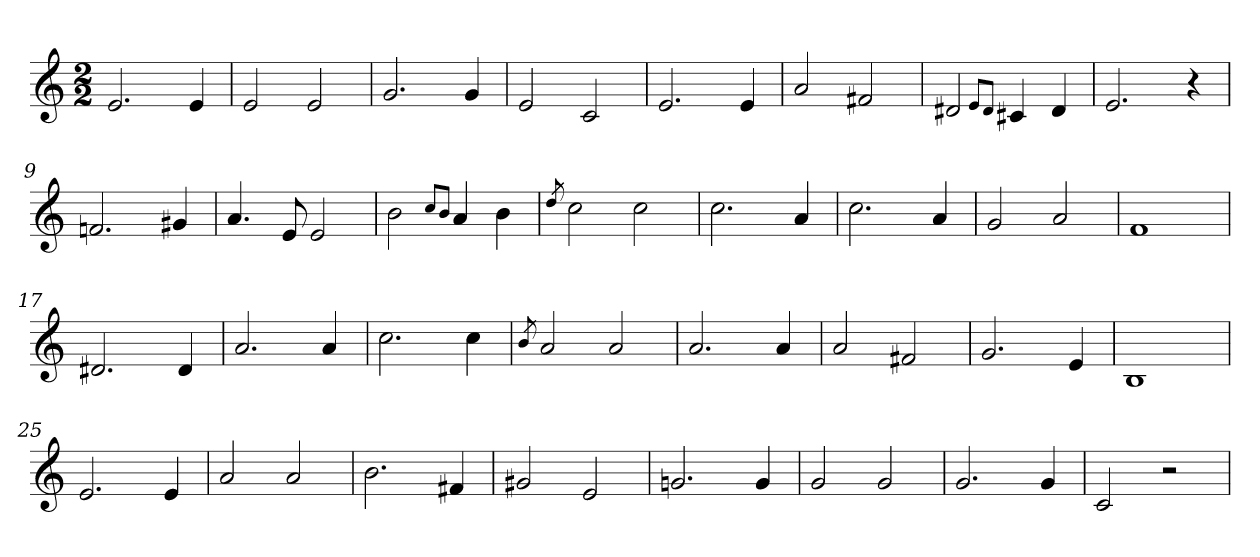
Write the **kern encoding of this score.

**kern
*part1
*staff1
*clefG2
*k[]
*M2/2
=1
2.e/
4e/
=2
2e/
2e/
=3
2.g/
4g/
=4
2e/
2c/
=5
2.e/
4e/
=6
2a/
2f#X/
=7
2d#X/
8qe/L
8qd#/J
4c#X/
4d#/
=8
2.e/
4r
=9
2.fn/
4g#X/
=10
4.a/
8e/
2e/
=11
2b\
8qcc/L
8qb/J
4a/
4b\
=12
8qdd/
2cc\
2cc\
!!LO:LB:g=z
=13
2.cc\
4a/
=14
2.cc\
4a/
=15
2g/
2a/
=16
1f
=17
2.d#X/
4d#/
=18
2.a/
4a/
=19
2.cc\
4cc\
=20
8qb/
2a/
2a/
=21
2.a/
4a/
=22
2a/
2f#X/
=23
2.g/
4e/
=24
1B
=25
2.e/
4e/
=26
2a/
2a/
!!LO:LB:g=z
=27
2.b\
4f#X/
=28
2g#X/
2e/
=29
2.gn/
4g/
=30
2g/
2g/
=31
2.g/
4g/
=32
2c/
2r
=
*-
